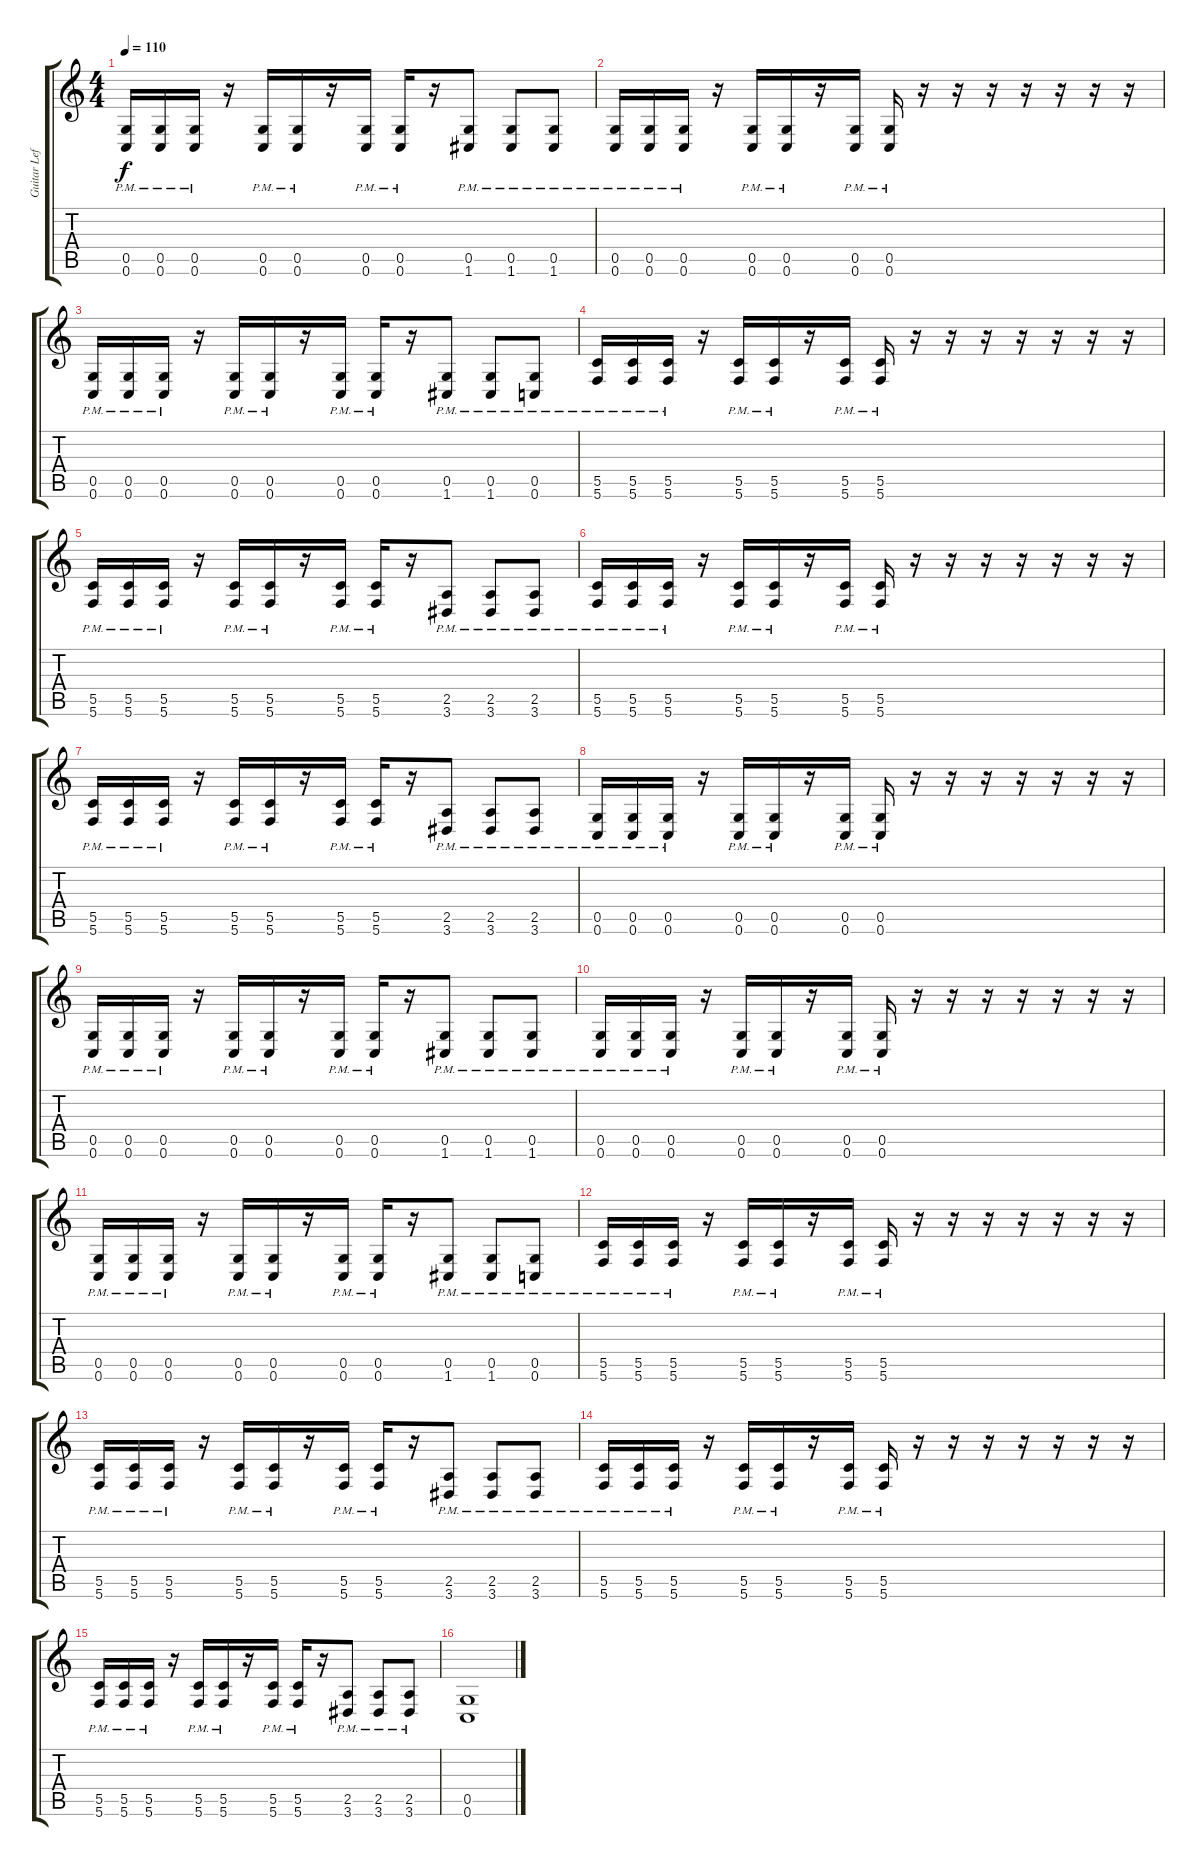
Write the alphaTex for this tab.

\track ("Guitar Left" "Guitar Lef") {instrument distortionguitar}
\staff {score tabs}
\tuning (D4 A3 F3 C3 G2 C2) {hide}
\ts (4 4)
\tempo 110
\clef g2
\ks c
(0.5{pm} 0.6{pm}).16{dy f} (0.5{pm} 0.6{pm}).16 (0.5{pm} 0.6{pm}).16 r.16 (0.5{pm} 0.6{pm}).16 (0.5{pm} 0.6{pm}).16 r.16 (0.5{pm} 0.6{pm}).16 (0.5{pm} 0.6{pm}).16 r.16 (0.5{pm} 1.6{pm}).8 (0.5{pm} 1.6{pm}).8 (0.5{pm} 1.6{pm}).8 |
(0.5{pm} 0.6{pm}).16 (0.5{pm} 0.6{pm}).16 (0.5{pm} 0.6{pm}).16 r.16 (0.5{pm} 0.6{pm}).16 (0.5{pm} 0.6{pm}).16 r.16 (0.5{pm} 0.6{pm}).16 (0.5{pm} 0.6{pm}).16 r.16 r.16 r.16 r.16 r.16 r.16 r.16 |
(0.5{pm} 0.6{pm}).16 (0.5{pm} 0.6{pm}).16 (0.5{pm} 0.6{pm}).16 r.16 (0.5{pm} 0.6{pm}).16 (0.5{pm} 0.6{pm}).16 r.16 (0.5{pm} 0.6{pm}).16 (0.5{pm} 0.6{pm}).16 r.16 (0.5{pm} 1.6{pm}).8 (0.5{pm} 1.6{pm}).8 (0.5{pm} 0.6{pm}).8 |
(5.5{pm} 5.6{pm}).16 (5.5{pm} 5.6{pm}).16 (5.5{pm} 5.6{pm}).16 r.16 (5.5{pm} 5.6{pm}).16 (5.5{pm} 5.6{pm}).16 r.16 (5.5{pm} 5.6{pm}).16 (5.5{pm} 5.6{pm}).16 r.16 r.16 r.16 r.16 r.16 r.16 r.16 |
(5.5{pm} 5.6{pm}).16 (5.5{pm} 5.6{pm}).16 (5.5{pm} 5.6{pm}).16 r.16 (5.5{pm} 5.6{pm}).16 (5.5{pm} 5.6{pm}).16 r.16 (5.5{pm} 5.6{pm}).16 (5.5{pm} 5.6{pm}).16 r.16 (2.5{pm} 3.6{pm}).8 (2.5{pm} 3.6{pm}).8 (2.5{pm} 3.6{pm}).8 |
(5.5{pm} 5.6{pm}).16 (5.5{pm} 5.6{pm}).16 (5.5{pm} 5.6{pm}).16 r.16 (5.5{pm} 5.6{pm}).16 (5.5{pm} 5.6{pm}).16 r.16 (5.5{pm} 5.6{pm}).16 (5.5{pm} 5.6{pm}).16 r.16 r.16 r.16 r.16 r.16 r.16 r.16 |
(5.5{pm} 5.6{pm}).16 (5.5{pm} 5.6{pm}).16 (5.5{pm} 5.6{pm}).16 r.16 (5.5{pm} 5.6{pm}).16 (5.5{pm} 5.6{pm}).16 r.16 (5.5{pm} 5.6{pm}).16 (5.5{pm} 5.6{pm}).16 r.16 (2.5{pm} 3.6{pm}).8 (2.5{pm} 3.6{pm}).8 (2.5{pm} 3.6{pm}).8 |
(0.5{pm} 0.6{pm}).16 (0.5{pm} 0.6{pm}).16 (0.5{pm} 0.6{pm}).16 r.16 (0.5{pm} 0.6{pm}).16 (0.5{pm} 0.6{pm}).16 r.16 (0.5{pm} 0.6{pm}).16 (0.5{pm} 0.6{pm}).16 r.16 r.16 r.16 r.16 r.16 r.16 r.16 |
(0.5{pm} 0.6{pm}).16 (0.5{pm} 0.6{pm}).16 (0.5{pm} 0.6{pm}).16 r.16 (0.5{pm} 0.6{pm}).16 (0.5{pm} 0.6{pm}).16 r.16 (0.5{pm} 0.6{pm}).16 (0.5{pm} 0.6{pm}).16 r.16 (0.5{pm} 1.6{pm}).8 (0.5{pm} 1.6{pm}).8 (0.5{pm} 1.6{pm}).8 |
(0.5{pm} 0.6{pm}).16 (0.5{pm} 0.6{pm}).16 (0.5{pm} 0.6{pm}).16 r.16 (0.5{pm} 0.6{pm}).16 (0.5{pm} 0.6{pm}).16 r.16 (0.5{pm} 0.6{pm}).16 (0.5{pm} 0.6{pm}).16 r.16 r.16 r.16 r.16 r.16 r.16 r.16 |
(0.5{pm} 0.6{pm}).16 (0.5{pm} 0.6{pm}).16 (0.5{pm} 0.6{pm}).16 r.16 (0.5{pm} 0.6{pm}).16 (0.5{pm} 0.6{pm}).16 r.16 (0.5{pm} 0.6{pm}).16 (0.5{pm} 0.6{pm}).16 r.16 (0.5{pm} 1.6{pm}).8 (0.5{pm} 1.6{pm}).8 (0.5{pm} 0.6{pm}).8 |
(5.5{pm} 5.6{pm}).16 (5.5{pm} 5.6{pm}).16 (5.5{pm} 5.6{pm}).16 r.16 (5.5{pm} 5.6{pm}).16 (5.5{pm} 5.6{pm}).16 r.16 (5.5{pm} 5.6{pm}).16 (5.5{pm} 5.6{pm}).16 r.16 r.16 r.16 r.16 r.16 r.16 r.16 |
(5.5{pm} 5.6{pm}).16 (5.5{pm} 5.6{pm}).16 (5.5{pm} 5.6{pm}).16 r.16 (5.5{pm} 5.6{pm}).16 (5.5{pm} 5.6{pm}).16 r.16 (5.5{pm} 5.6{pm}).16 (5.5{pm} 5.6{pm}).16 r.16 (2.5{pm} 3.6{pm}).8 (2.5{pm} 3.6{pm}).8 (2.5{pm} 3.6{pm}).8 |
(5.5{pm} 5.6{pm}).16 (5.5{pm} 5.6{pm}).16 (5.5{pm} 5.6{pm}).16 r.16 (5.5{pm} 5.6{pm}).16 (5.5{pm} 5.6{pm}).16 r.16 (5.5{pm} 5.6{pm}).16 (5.5{pm} 5.6{pm}).16 r.16 r.16 r.16 r.16 r.16 r.16 r.16 |
(5.5{pm} 5.6{pm}).16 (5.5{pm} 5.6{pm}).16 (5.5{pm} 5.6{pm}).16 r.16 (5.5{pm} 5.6{pm}).16 (5.5{pm} 5.6{pm}).16 r.16 (5.5{pm} 5.6{pm}).16 (5.5{pm} 5.6{pm}).16 r.16 (2.5{pm} 3.6{pm}).8 (2.5{pm} 3.6{pm}).8 (2.5{pm} 3.6{pm}).8 |
(0.5 0.6).1
